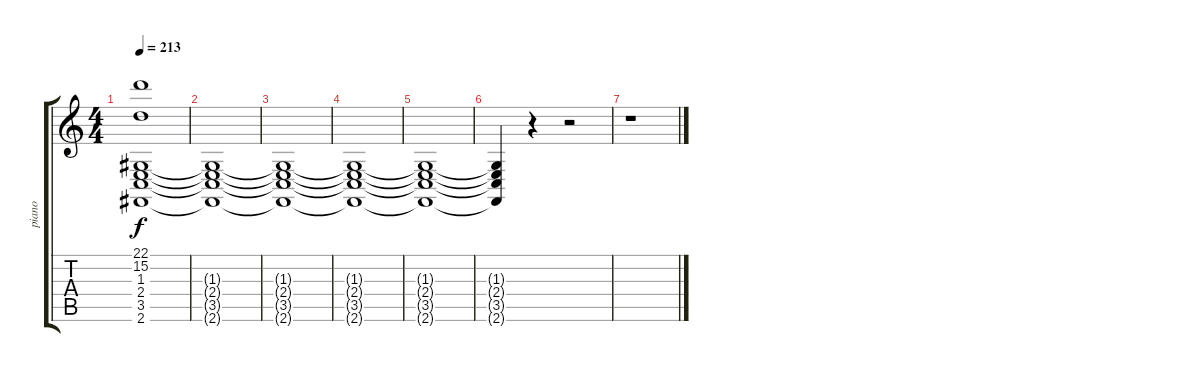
\track ("piano" "piano") {instrument acousticgrandpiano}
\staff {score tabs}
\tuning (E4 B3 G3 D3 A2 E2) {hide}
\ts (4 4)
\tempo 213
\clef g2
\ks c
(22.1{t} 15.2{t} 1.3{t} 2.4{t} 3.5{t} 2.6{t}).1{dy f} |
(1.3{t} 2.4{t} 3.5{t} 2.6{t}).1 |
(1.3{t} 2.4{t} 3.5{t} 2.6{t}).1 |
(1.3{t} 2.4{t} 3.5{t} 2.6{t}).1 |
(1.3{t} 2.4{t} 3.5{t} 2.6{t}).1 |
(1.3{t} 2.4{t} 3.5{t} 2.6{t}).4 r.4 r.2 |
r.1
